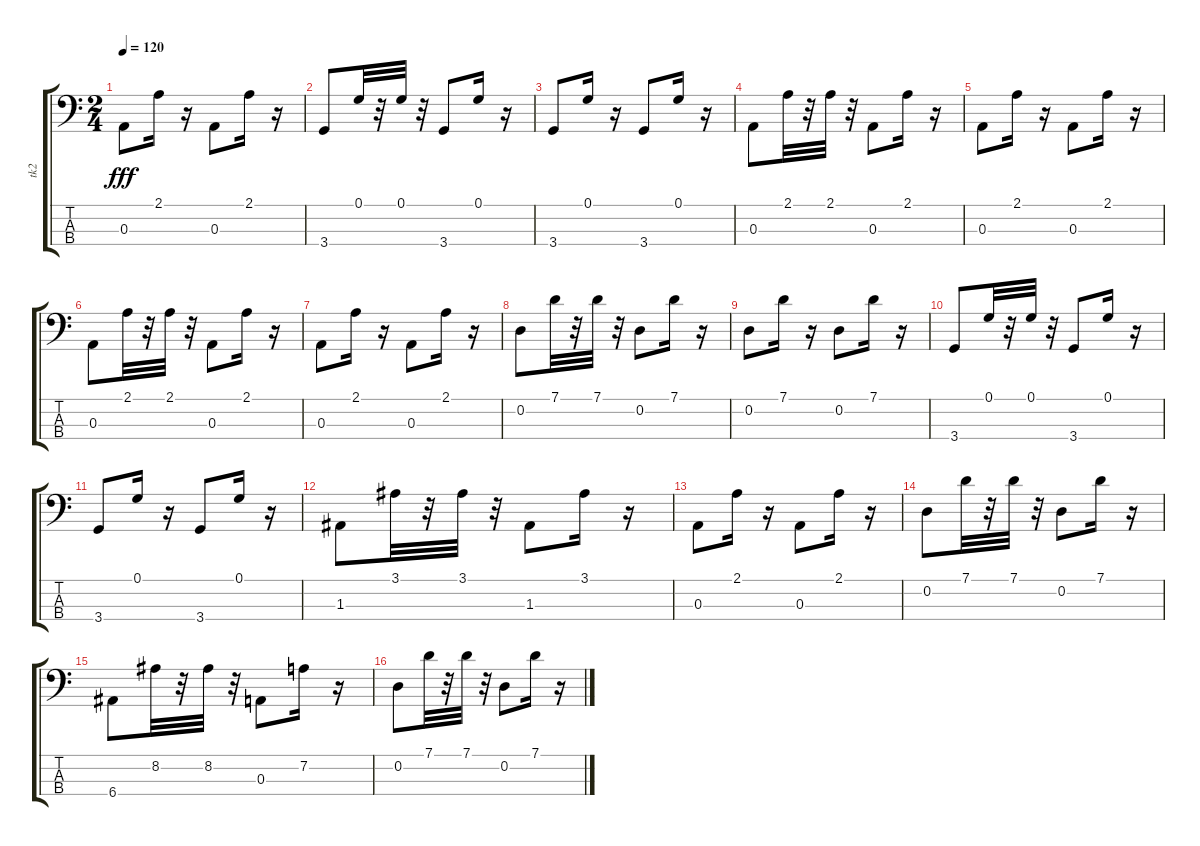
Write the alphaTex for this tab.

\track ("tk2" "tk2") {instrument electricguitarjazz}
\staff {score tabs}
\tuning (G2 D2 A1 E1) {hide}
\ts (2 4)
\tempo 120
\clef f4
\ks c
0.3.8{dy fff} 2.1.16 r.16 0.3.8 2.1.16 r.16 |
3.4.8 0.1.32 r.32 0.1.32 r.32 3.4.8 0.1.16 r.16 |
3.4.8 0.1.16 r.16 3.4.8 0.1.16 r.16 |
0.3.8 2.1.32 r.32 2.1.32 r.32 0.3.8 2.1.16 r.16 |
0.3.8 2.1.16 r.16 0.3.8 2.1.16 r.16 |
0.3.8 2.1.32 r.32 2.1.32 r.32 0.3.8 2.1.16 r.16 |
0.3.8 2.1.16 r.16 0.3.8 2.1.16 r.16 |
0.2.8 7.1.32 r.32 7.1.32 r.32 0.2.8 7.1.16 r.16 |
0.2.8 7.1.16 r.16 0.2.8 7.1.16 r.16 |
3.4.8 0.1.32 r.32 0.1.32 r.32 3.4.8 0.1.16 r.16 |
3.4.8 0.1.16 r.16 3.4.8 0.1.16 r.16 |
1.3.8 3.1.32 r.32 3.1.32 r.32 1.3.8 3.1.16 r.16 |
0.3.8 2.1.16 r.16 0.3.8 2.1.16 r.16 |
0.2.8 7.1.32 r.32 7.1.32 r.32 0.2.8 7.1.16 r.16 |
6.4.8 8.2.32 r.32 8.2.32 r.32 0.3.8 7.2.16 r.16 |
0.2.8 7.1.32 r.32 7.1.32 r.32 0.2.8 7.1.16 r.16
